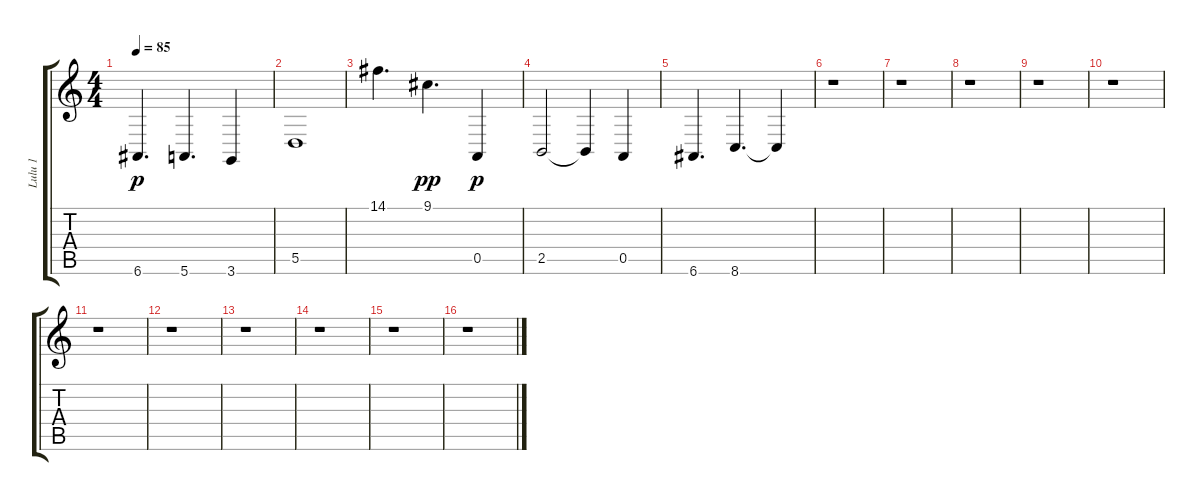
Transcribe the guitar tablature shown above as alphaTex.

\track ("Lulu 1" "Lulu 1") {instrument vibraphone}
\staff {score tabs}
\tuning (E4 B3 G3 D3 A2 E2) {hide}
\ts (4 4)
\tempo 85
\clef g2
\ks c
6.6.4{d dy p} 5.6.4{d} 3.6.4 |
5.5.1 |
14.1.4{d} 9.1.4{d dy pp} 0.5.4{dy p} |
2.5.2 2.5{t}.4 0.5.4 |
6.6.4{d} 8.6.4{d} 8.6{t}.4 |
r.1 |
r.1 |
r.1 |
r.1 |
r.1 |
r.1 |
r.1 |
r.1 |
r.1 |
r.1 |
r.1
